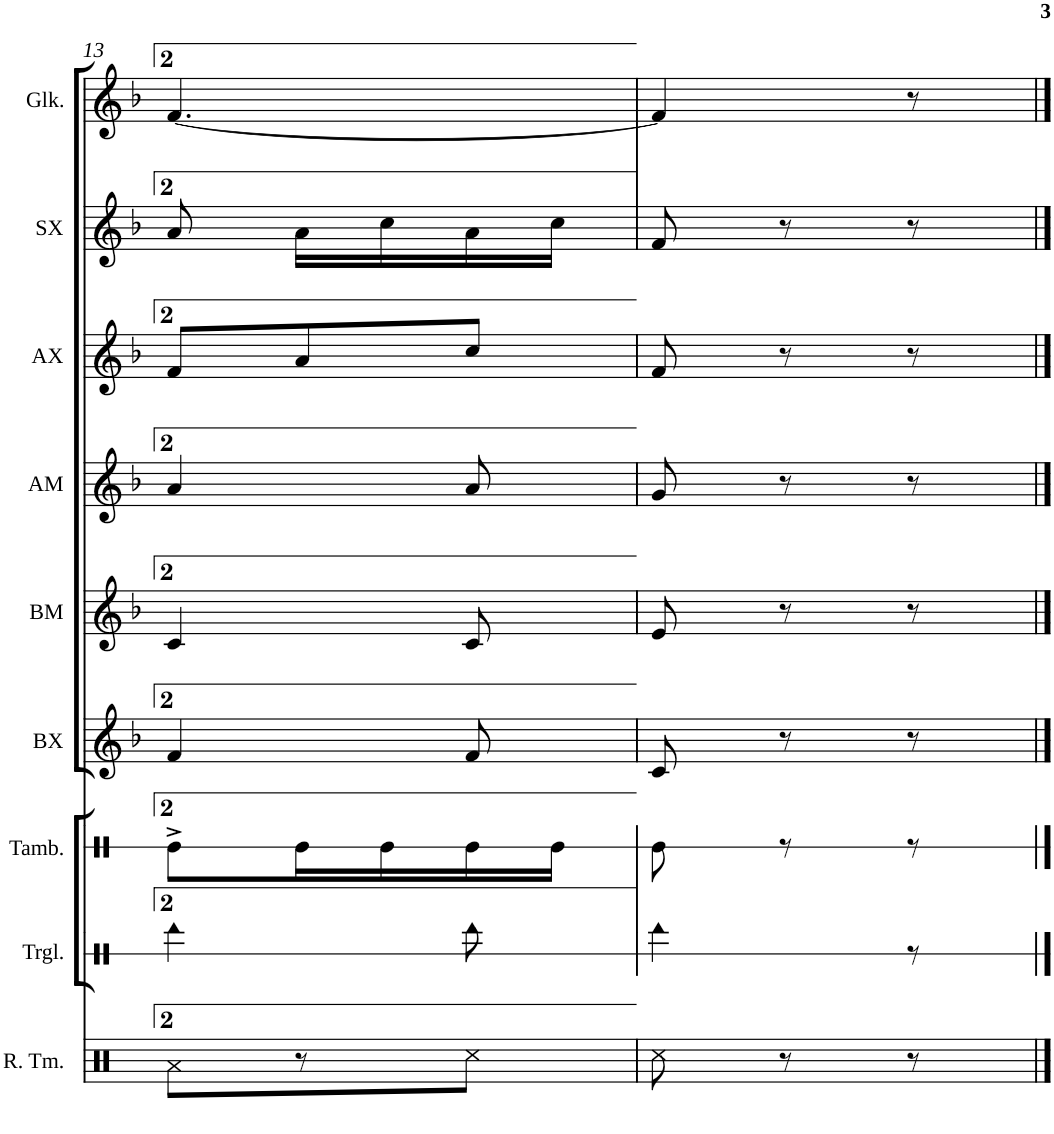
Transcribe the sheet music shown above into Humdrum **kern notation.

**kern	**kern	**kern	**kern	**kern	**kern	**kern	**kern	**kern
*part9	*part8	*part7	*part6	*part5	*part4	*part3	*part2	*part1
*staff9	*staff8	*staff7	*staff6	*staff5	*staff4	*staff3	*staff2	*staff1
*I"Roto Toms	*I"Triangle	*I"Tambourine	*I"Bass Xylophone	*I"Bass Metallophone	*I"Alto Metallophone	*I"Alto Xylophone	*I"Soprano Xylophone	*I"Glockenspiel
*I'R. Tm.	*I'Trgl.	*I'Tamb.	*I'BX	*I'BM	*I'AM	*I'AX	*I'SX	*I'Glk.
!!LO:PB:g=z
*clefX	*clefX	*clefX	*clefG2	*clefG2	*clefG2	*clefG2	*clefG2	*clefG2
*	*	*	*Trd7c12	*Trd7c12	*	*	*Trd-7c-12	*Trd-14c-24
*k[b-]	*k[b-]	*k[b-]	*k[b-]	*k[b-]	*k[b-]	*k[b-]	*k[b-]	*k[b-]
*F:	*F:	*F:	*F:	*F:	*F:	*F:	*F:	*F:
*M3/8	*M3/8	*M3/8	*M3/8	*M3/8	*M3/8	*M3/8	*M3/8	*M3/8
=13	=13	=13	=13	=13	=13	=13	=13	=13
!	!LO:N:head=solid	!	!	!	!	!	!	!
8Ra\L	4Rcc\	8Re^\L	4f/	4c/	4a/	8f/L	8a/	[4.f/
8r	.	16Re\L	.	.	.	8a/	16a\LL	.
.	.	16Re\	.	.	.	.	16cc\	.
!	!LO:N:head=solid	!	!	!	!	!	!	!
8Rcc\J	8Rcc\	16Re\	8f/	8c/	8a/	8cc/J	16a\	.
.	.	16Re\JJ	.	.	.	.	16cc\JJ	.
=14	=14	=14	=14	=14	=14	=14	=14	=14
!	!LO:N:head=solid	!	!	!	!	!	!	!
8Rcc\	4Rcc\	8Re\	8c/	8e/	8g/	8f/	8f/	4f/]
8r	.	8r	8r	8r	8r	8r	8r	.
8r	8r	8r	8r	8r	8r	8r	8r	8r
==	==	==	==	==	==	==	==	==
*-	*-	*-	*-	*-	*-	*-	*-	*-
